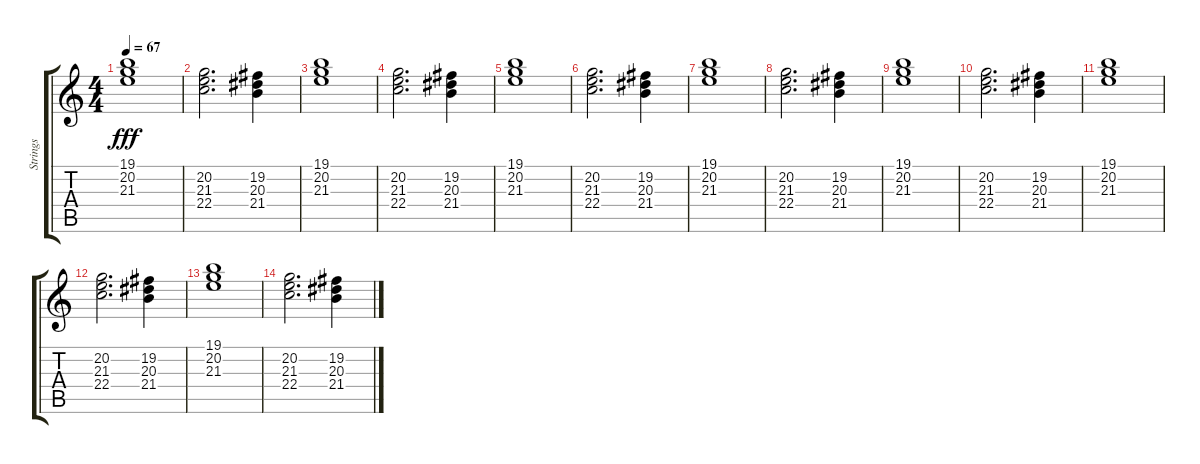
\track ("Strings " "Strings ") {instrument stringensemble1}
\staff {score tabs}
\tuning (E4 B3 G3 D3 A2 E2) {hide}
\ts (4 4)
\tempo 67
\clef g2
\ks c
(19.1 20.2 21.3).1{dy fff} |
(20.2 21.3 22.4).2{d} (19.2 20.3 21.4).4 |
(19.1 20.2 21.3).1 |
(20.2 21.3 22.4).2{d} (19.2 20.3 21.4).4 |
(19.1 20.2 21.3).1 |
(20.2 21.3 22.4).2{d volume 7} (19.2 20.3 21.4).4{volume 6} |
(19.1 20.2 21.3).1{volume 6} |
(20.2 21.3 22.4).2{d volume 5} (19.2 20.3 21.4).4{volume 5} |
(19.1 20.2 21.3).1{volume 4} |
(20.2 21.3 22.4).2{d volume 4} (19.2 20.3 21.4).4{volume 3} |
(19.1 20.2 21.3).1{volume 3} |
(20.2 21.3 22.4).2{d volume 2} (19.2 20.3 21.4).4{volume 2} |
(19.1 20.2 21.3).1{volume 2} |
(20.2 21.3 22.4).2{d volume 1} (19.2 20.3 21.4).4{volume 0}
